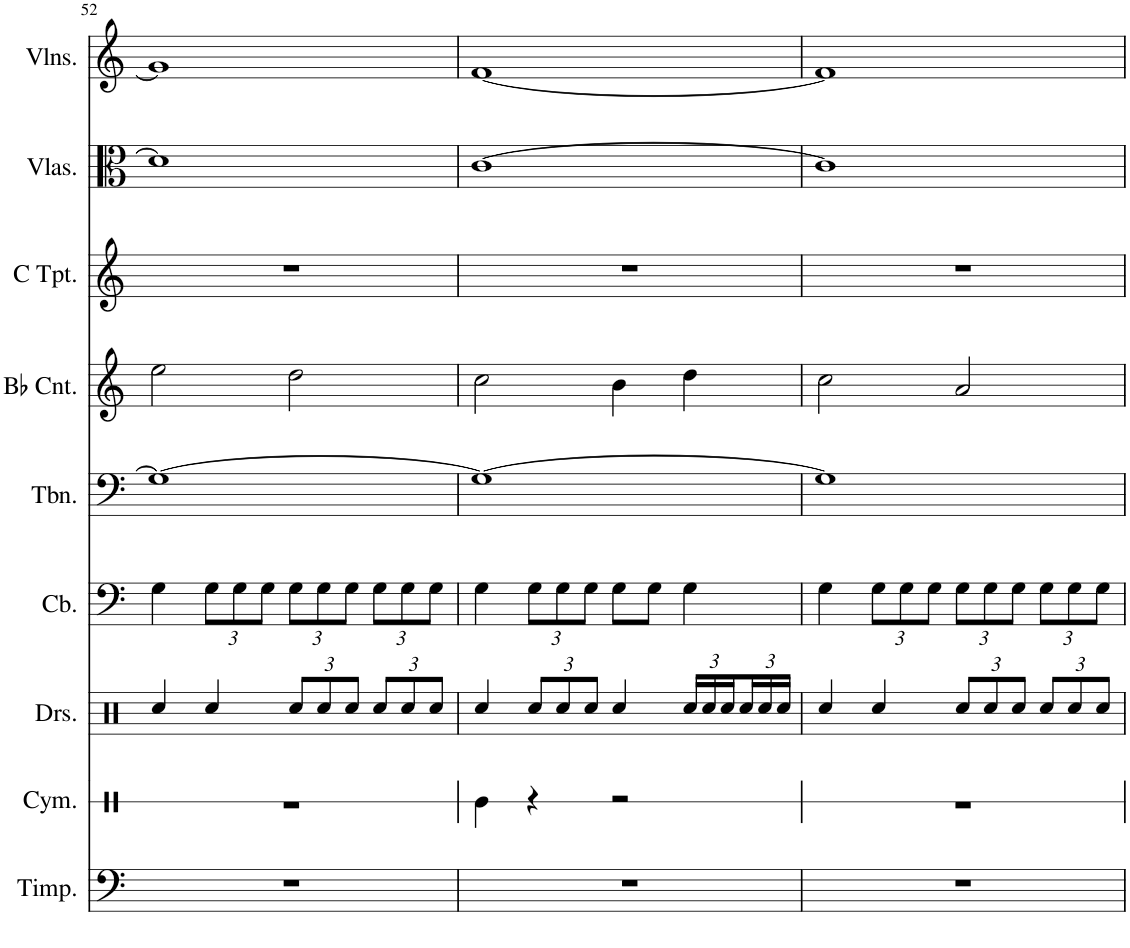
**kern	**kern	**kern	**kern	**kern	**kern	**kern	**kern	**kern
*part9	*part8	*part7	*part6	*part5	*part4	*part3	*part2	*part1
*staff9	*staff8	*staff7	*staff6	*staff5	*staff4	*staff3	*staff2	*staff1
*I"Timpani, Timpani	*I"Cymbal, Orchestral Cymbal	*I"Drumset, Snare Drum	*I"Contrabass, Bass	*I"Trombone, Trombone	*I"Bb Cornet, Trumpet	*I"C Trumpet, Trumpet	*I"Violas, Shrt.String Ensemble	*I"Violins, Shrt.String Ensemble
*I'Timp.	*I'Cym.	*I'Drs.	*I'Cb.	*I'Tbn.	*I'Bb Cnt.	*I'C Tpt.	*I'Vlas.	*I'Vlns.
!!LO:PB:g=z
*clefF4	*clefX	*clefX	*clefF4	*clefF4	*clefG2	*clefG2	*clefC3	*clefG2
*	*	*	*Trd7c12	*	*Trd1c2	*	*	*
*k[]	*k[]	*k[]	*k[]	*k[]	*k[]	*k[]	*k[]	*k[]
*M4/4	*M4/4	*M4/4	*M4/4	*M4/4	*M4/4	*M4/4	*M4/4	*M4/4
=52	=52	=52	=52	=52	=52	=52	=52	=52
1r	1r	4Rcc/	4G\	1G_	2ee\	1r	1d]	1g]
*	*	*	*Xbrackettup	*	*	*	*	*
.	.	4Rcc/	12G\L	.	.	.	.	.
.	.	.	12G\	.	.	.	.	.
.	.	.	12G\J	.	.	.	.	.
*	*	*Xbrackettup	*	*	*	*	*	*
.	.	12Rcc/L	12G\L	.	2dd\	.	.	.
.	.	12Rcc/	12G\	.	.	.	.	.
.	.	12Rcc/J	12G\J	.	.	.	.	.
.	.	12Rcc/L	12G\L	.	.	.	.	.
.	.	12Rcc/	12G\	.	.	.	.	.
.	.	12Rcc/J	12G\J	.	.	.	.	.
=53	=53	=53	=53	=53	=53	=53	=53	=53
1r	4Re\	4Rcc/	4G\	1G_	2cc\	1r	[1c	[1f
.	4r	12Rcc/L	12G\L	.	.	.	.	.
.	.	12Rcc/	12G\	.	.	.	.	.
.	.	12Rcc/J	12G\J	.	.	.	.	.
.	2r	4Rcc/	8G\L	.	4b\	.	.	.
.	.	.	8G\J	.	.	.	.	.
.	.	24Rcc/LL	4G\	.	4dd\	.	.	.
.	.	24Rcc/	.	.	.	.	.	.
.	.	24Rcc/	.	.	.	.	.	.
.	.	24Rcc/	.	.	.	.	.	.
.	.	24Rcc/	.	.	.	.	.	.
.	.	24Rcc/JJ	.	.	.	.	.	.
=54	=54	=54	=54	=54	=54	=54	=54	=54
1r	1r	4Rcc/	4G\	1G]	2cc\	1r	1c]	1f]
.	.	4Rcc/	12G\L	.	.	.	.	.
.	.	.	12G\	.	.	.	.	.
.	.	.	12G\J	.	.	.	.	.
.	.	12Rcc/L	12G\L	.	2a/	.	.	.
.	.	12Rcc/	12G\	.	.	.	.	.
.	.	12Rcc/J	12G\J	.	.	.	.	.
.	.	12Rcc/L	12G\L	.	.	.	.	.
.	.	12Rcc/	12G\	.	.	.	.	.
.	.	12Rcc/J	12G\J	.	.	.	.	.
=	=	=	=	=	=	=	=	=
*-	*-	*-	*-	*-	*-	*-	*-	*-
